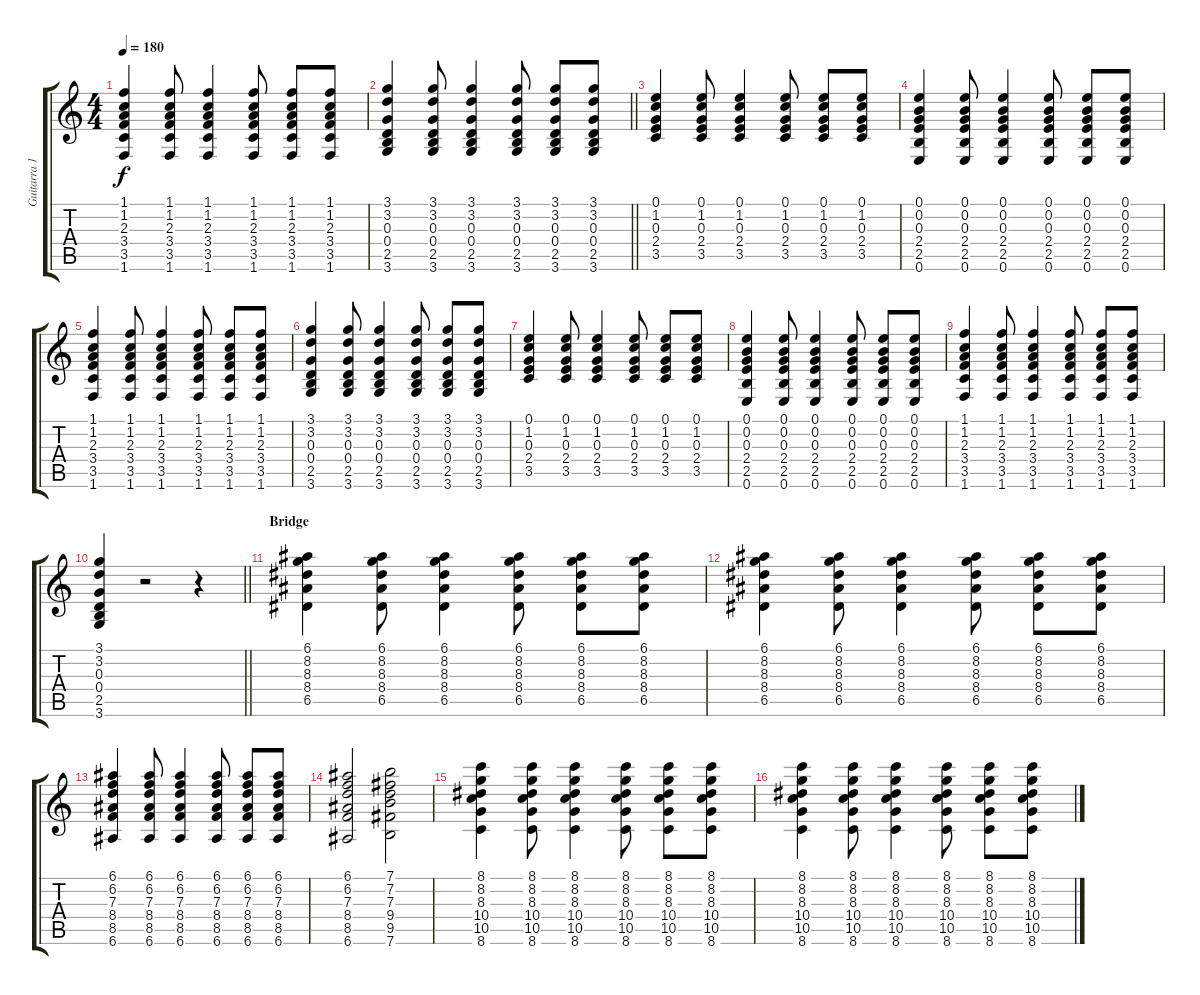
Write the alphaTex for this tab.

\track ("Guitarra 1" "Guitarra 1") {instrument acousticguitarnylon}
\staff {score tabs}
\tuning (E4 B3 G3 D3 A2 E2) {hide}
\ts (4 4)
\tempo 180
\clef g2
\ks c
(1.1 1.2 2.3 3.4 3.5 1.6).4{dy f} (1.1 1.2 2.3 3.4 3.5 1.6).8 (1.1 1.2 2.3 3.4 3.5 1.6).4 (1.1 1.2 2.3 3.4 3.5 1.6).8 (1.1 1.2 2.3 3.4 3.5 1.6).8 (1.1 1.2 2.3 3.4 3.5 1.6).8 |
\barLineRight lightlight
(3.1 3.2 0.3 0.4 2.5 3.6).4 (3.1 3.2 0.3 0.4 2.5 3.6).8 (3.1 3.2 0.3 0.4 2.5 3.6).4 (3.1 3.2 0.3 0.4 2.5 3.6).8 (3.1 3.2 0.3 0.4 2.5 3.6).8 (3.1 3.2 0.3 0.4 2.5 3.6).8 |
\section ("" "")
(0.1 1.2 0.3 2.4 3.5).4 (0.1 1.2 0.3 2.4 3.5).8 (0.1 1.2 0.3 2.4 3.5).4 (0.1 1.2 0.3 2.4 3.5).8 (0.1 1.2 0.3 2.4 3.5).8 (0.1 1.2 0.3 2.4 3.5).8 |
(0.1 0.2 0.3 2.4 2.5 0.6).4 (0.1 0.2 0.3 2.4 2.5 0.6).8 (0.1 0.2 0.3 2.4 2.5 0.6).4 (0.1 0.2 0.3 2.4 2.5 0.6).8 (0.1 0.2 0.3 2.4 2.5 0.6).8 (0.1 0.2 0.3 2.4 2.5 0.6).8 |
(1.1 1.2 2.3 3.4 3.5 1.6).4 (1.1 1.2 2.3 3.4 3.5 1.6).8 (1.1 1.2 2.3 3.4 3.5 1.6).4 (1.1 1.2 2.3 3.4 3.5 1.6).8 (1.1 1.2 2.3 3.4 3.5 1.6).8 (1.1 1.2 2.3 3.4 3.5 1.6).8 |
(3.1 3.2 0.3 0.4 2.5 3.6).4 (3.1 3.2 0.3 0.4 2.5 3.6).8 (3.1 3.2 0.3 0.4 2.5 3.6).4 (3.1 3.2 0.3 0.4 2.5 3.6).8 (3.1 3.2 0.3 0.4 2.5 3.6).8 (3.1 3.2 0.3 0.4 2.5 3.6).8 |
(0.1 1.2 0.3 2.4 3.5).4 (0.1 1.2 0.3 2.4 3.5).8 (0.1 1.2 0.3 2.4 3.5).4 (0.1 1.2 0.3 2.4 3.5).8 (0.1 1.2 0.3 2.4 3.5).8 (0.1 1.2 0.3 2.4 3.5).8 |
(0.1 0.2 0.3 2.4 2.5 0.6).4 (0.1 0.2 0.3 2.4 2.5 0.6).8 (0.1 0.2 0.3 2.4 2.5 0.6).4 (0.1 0.2 0.3 2.4 2.5 0.6).8 (0.1 0.2 0.3 2.4 2.5 0.6).8 (0.1 0.2 0.3 2.4 2.5 0.6).8 |
(1.1 1.2 2.3 3.4 3.5 1.6).4 (1.1 1.2 2.3 3.4 3.5 1.6).8 (1.1 1.2 2.3 3.4 3.5 1.6).4 (1.1 1.2 2.3 3.4 3.5 1.6).8 (1.1 1.2 2.3 3.4 3.5 1.6).8 (1.1 1.2 2.3 3.4 3.5 1.6).8 |
\barLineRight lightlight
(3.1 3.2 0.3 0.4 2.5 3.6).4 r.2 r.4 |
\section ("" "Bridge")
(6.1 8.2 8.3 8.4 6.5).4 (6.1 8.2 8.3 8.4 6.5).8 (6.1 8.2 8.3 8.4 6.5).4 (6.1 8.2 8.3 8.4 6.5).8 (6.1 8.2 8.3 8.4 6.5).8 (6.1 8.2 8.3 8.4 6.5).8 |
(6.1 8.2 8.3 8.4 6.5).4 (6.1 8.2 8.3 8.4 6.5).8 (6.1 8.2 8.3 8.4 6.5).4 (6.1 8.2 8.3 8.4 6.5).8 (6.1 8.2 8.3 8.4 6.5).8 (6.1 8.2 8.3 8.4 6.5).8 |
(6.1 6.2 7.3 8.4 8.5 6.6).4 (6.1 6.2 7.3 8.4 8.5 6.6).8 (6.1 6.2 7.3 8.4 8.5 6.6).4 (6.1 6.2 7.3 8.4 8.5 6.6).8 (6.1 6.2 7.3 8.4 8.5 6.6).8 (6.1 6.2 7.3 8.4 8.5 6.6).8 |
(6.1 6.2 7.3 8.4 8.5 6.6).2 (7.1 7.2 7.3 9.4 9.5 7.6).2 |
(8.1 8.2 8.3 10.4 10.5 8.6).4 (8.1 8.2 8.3 10.4 10.5 8.6).8 (8.1 8.2 8.3 10.4 10.5 8.6).4 (8.1 8.2 8.3 10.4 10.5 8.6).8 (8.1 8.2 8.3 10.4 10.5 8.6).8 (8.1 8.2 8.3 10.4 10.5 8.6).8 |
(8.1 8.2 8.3 10.4 10.5 8.6).4 (8.1 8.2 8.3 10.4 10.5 8.6).8 (8.1 8.2 8.3 10.4 10.5 8.6).4 (8.1 8.2 8.3 10.4 10.5 8.6).8 (8.1 8.2 8.3 10.4 10.5 8.6).8 (8.1 8.2 8.3 10.4 10.5 8.6).8
